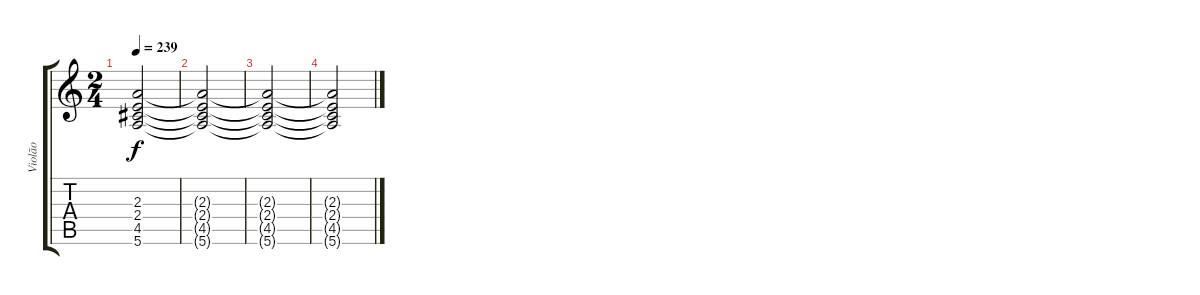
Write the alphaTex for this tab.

\track ("Violão" "Violão") {instrument acousticguitarnylon}
\staff {score tabs}
\tuning (E4 B3 G3 D3 A2 E2) {hide}
\ts (2 4)
\tempo 239
\clef g2
\ks c
(2.3{t} 2.4{t} 4.5{t} 5.6{t}).2{dy f} |
(2.3{t} 2.4{t} 4.5{t} 5.6{t}).2 |
(2.3{t} 2.4{t} 4.5{t} 5.6{t}).2 |
(2.3{t} 2.4{t} 4.5{t} 5.6{t}).2
